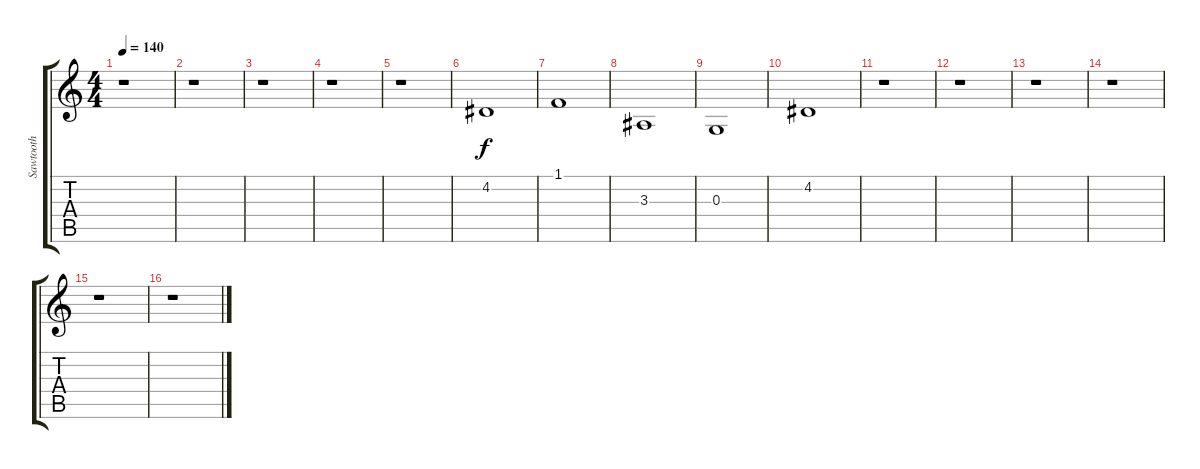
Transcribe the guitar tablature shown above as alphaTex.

\track ("Sawtooth" "Sawtooth") {instrument lead2sawtooth}
\staff {score tabs}
\tuning (E4 B3 G3 D3 A2 E2) {hide}
\ts (4 4)
\tempo 140
\clef g2
\ks c
r.1{dy f} |
r.1 |
r.1 |
r.1 |
r.1 |
4.2.1 |
1.1.1 |
3.3.1 |
0.3.1 |
4.2.1 |
r.1 |
r.1 |
r.1 |
r.1 |
r.1 |
r.1
